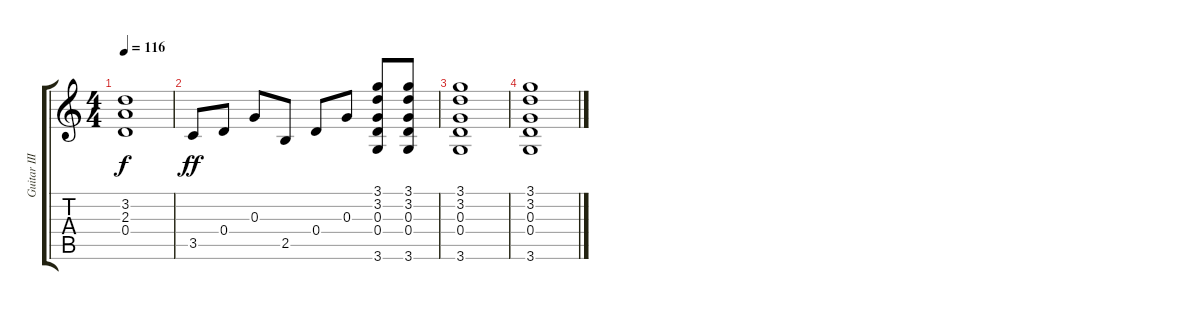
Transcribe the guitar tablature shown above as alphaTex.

\track ("Guitar III" "Guitar III") {instrument electricguitarclean}
\staff {score tabs}
\tuning (E4 B3 G3 D3 A2 E2) {hide}
\ts (4 4)
\tempo 116
\clef g2
\ks c
(3.2{t} 2.3{t} 0.4{t}).1{dy f} |
3.5.8{dy ff} 0.4.8 0.3.8 2.5.8 0.4.8 0.3.8 (3.1 3.2 0.3 0.4 3.6).8 (3.1 3.2 0.3 0.4 3.6).8 |
(3.1 3.2 0.3 0.4 3.6).1 |
(3.1 3.2 0.3 0.4 3.6).1
